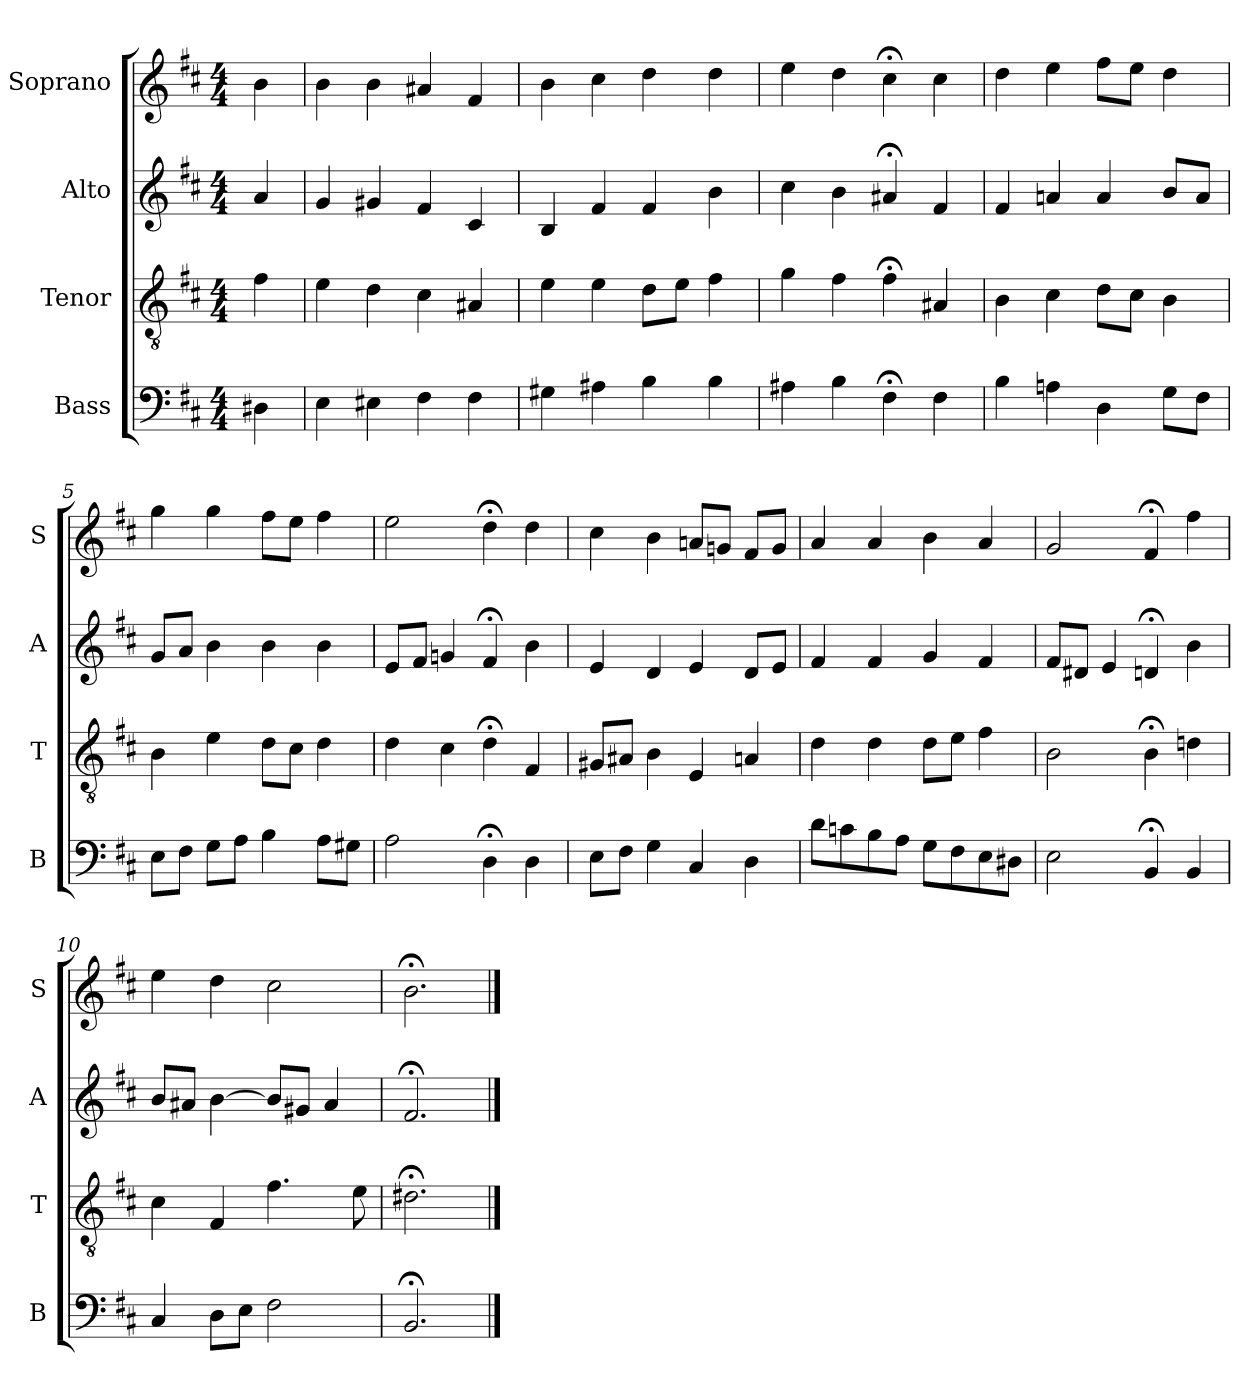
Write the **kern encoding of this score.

**kern	**kern	**kern	**kern
*part4	*part3	*part2	*part1
*staff4	*staff3	*staff2	*staff1
*I"Bass	*I"Tenor	*I"Alto	*I"Soprano
*I'B	*I'T	*I'A	*I'S
*clefF4	*clefGv2	*clefG2	*clefG2
*k[f#c#]	*k[f#c#]	*k[f#c#]	*k[f#c#]
*b:	*b:	*b:	*b:
*M4/4	*M4/4	*M4/4	*M4/4
*MM100	*MM100	*MM100	*MM100
=	=	=	=
4D#X	4f#	4a	4b
=1	=1	=1	=1
4E	4e	4g	4b
4E#X	4d	4g#X	4b
4F#	4c#	4f#	4a#X
4F#	4A#X	4c#	4f#
=2	=2	=2	=2
4G#X	4e	4B	4b
4A#X	4e	4f#	4cc#
4B	8dL	4f#	4dd
.	8eJ	.	.
4B	4f#	4b	4dd
=3	=3	=3	=3
4A#X	4g	4cc#	4ee
4B	4f#	4b	4dd
4F#;<	4f#;<	4a#X;<	4cc#;<
4F#	4A#X	4f#	4cc#
=4	=4	=4	=4
4B	4B	4f#	4dd
4An	4c#	4an	4ee
4D	8dL	4a	8ff#L
.	8c#J	.	8eeJ
8GL	4B	8bL	4dd
8F#J	.	8aJ	.
=5	=5	=5	=5
8EL	4B	8gL	4gg
8F#J	.	8aJ	.
8GL	4e	4b	4gg
8AJ	.	.	.
4B	8dL	4b	8ff#L
.	8c#J	.	8eeJ
8AL	4d	4b	4ff#
8G#XJ	.	.	.
=6	=6	=6	=6
2A	4d	8eL	2ee
.	.	8f#J	.
.	4c#	4gn	.
4D;<	4d;<	4f#;<	4dd;<
4D	4F#	4b	4dd
=7	=7	=7	=7
8EL	8G#XL	4e	4cc#
8F#J	8A#XJ	.	.
4G	4B	4d	4b
4C#	4E	4e	8anL
.	.	.	8gnJ
4D	4An	8dL	8f#L
.	.	8eJ	8gJ
=8	=8	=8	=8
8dL	4d	4f#	4a
8cn	.	.	.
8B	4d	4f#	4a
8AJ	.	.	.
8GL	8dL	4g	4b
8F#	8eJ	.	.
8E	4f#	4f#	4a
8D#XJ	.	.	.
=9	=9	=9	=9
2E	2B	8f#L	2g
.	.	8d#XJ	.
.	.	4e	.
4BB;<	4B;<	4dn;<	4f#;<
4BB	4dn	4b	4ff#
=10	=10	=10	=10
4C#	4c#	8bL	4ee
.	.	8a#XJ	.
8DL	4F#	[4b	4dd
8EJ	.	.	.
2F#	4.f#	8bL]	2cc#
.	.	8g#XJ	.
.	.	4a#	.
.	8e	.	.
=11	=11	=11	=11
2.BB;<	2.d#X;<	2.f#;<	2.b;<
==	==	==	==
*-	*-	*-	*-
